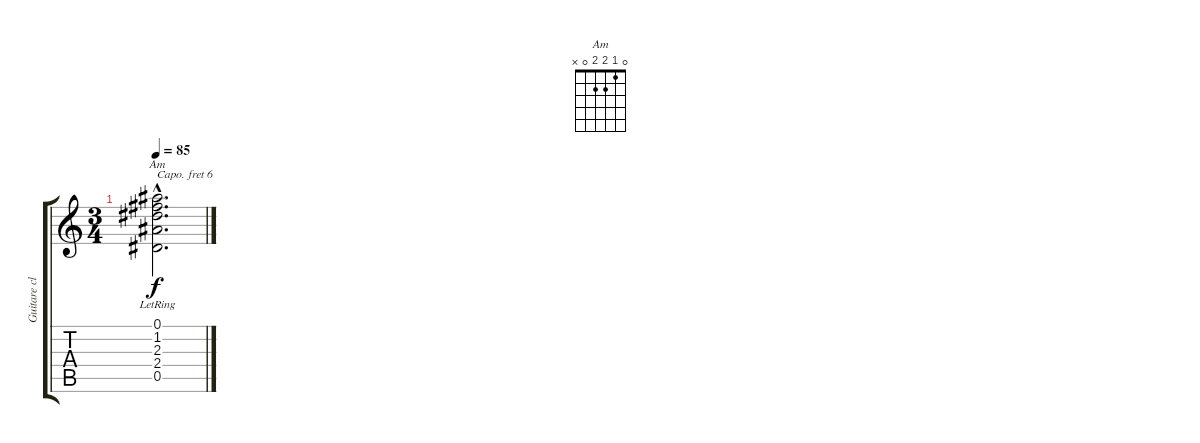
\track ("Guitare classique (capo+6)" "Guitare cl") {instrument acousticguitarnylon}
\staff {score tabs}
\capo 6
\tuning (E4 B3 G3 D3 A2 E2) {hide}
\chord ("Am" 0 1 2 2 0 x)
\ts (3 4)
\tempo 85
\clef g2
\ks c
(0.1{hac} 1.2{lr} 2.3{hac} 2.4 0.5{hac}).2{d ch "Am" dy f}
